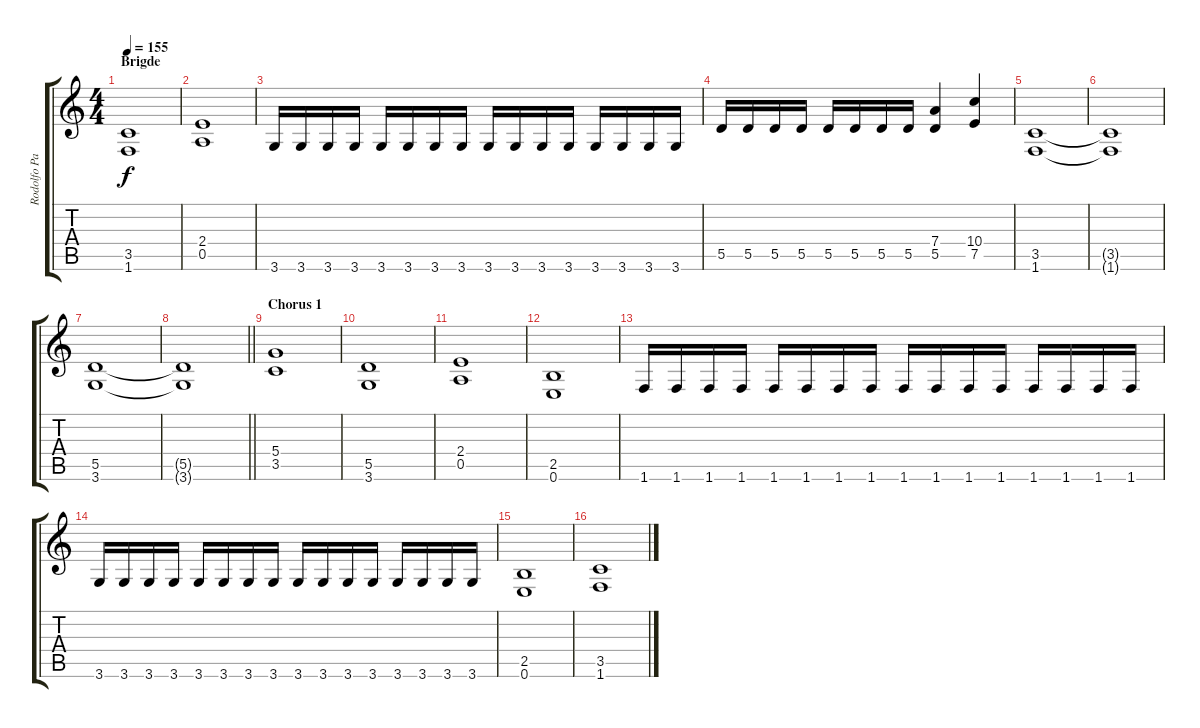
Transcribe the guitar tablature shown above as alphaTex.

\track ("Rodolfo Pagotto" "Rodolfo Pa") {instrument overdrivenguitar}
\staff {score tabs}
\tuning (E4 B3 G3 D3 A2 E2) {hide}
\ts (4 4)
\section ("" "Brigde")
\tempo 155
\clef g2
\ks c
(3.5 1.6).1{dy f} |
(2.4 0.5).1 |
3.6.16 3.6.16 3.6.16 3.6.16 3.6.16 3.6.16 3.6.16 3.6.16 3.6.16 3.6.16 3.6.16 3.6.16 3.6.16 3.6.16 3.6.16 3.6.16 |
5.5.16 5.5.16 5.5.16 5.5.16 5.5.16 5.5.16 5.5.16 5.5.16 (7.4 5.5).4 (10.4 7.5).4 |
(3.5 1.6).1 |
(3.5{t} 1.6{t}).1 |
(5.5 3.6).1 |
\barLineRight lightlight
(5.5{t} 3.6{t}).1 |
\section ("" "Chorus 1")
(5.4 3.5).1 |
(5.5 3.6).1 |
(2.4 0.5).1 |
(2.5 0.6).1 |
1.6.16 1.6.16 1.6.16 1.6.16 1.6.16 1.6.16 1.6.16 1.6.16 1.6.16 1.6.16 1.6.16 1.6.16 1.6.16 1.6.16 1.6.16 1.6.16 |
3.6.16 3.6.16 3.6.16 3.6.16 3.6.16 3.6.16 3.6.16 3.6.16 3.6.16 3.6.16 3.6.16 3.6.16 3.6.16 3.6.16 3.6.16 3.6.16 |
(2.5 0.6).1 |
(3.5 1.6).1
